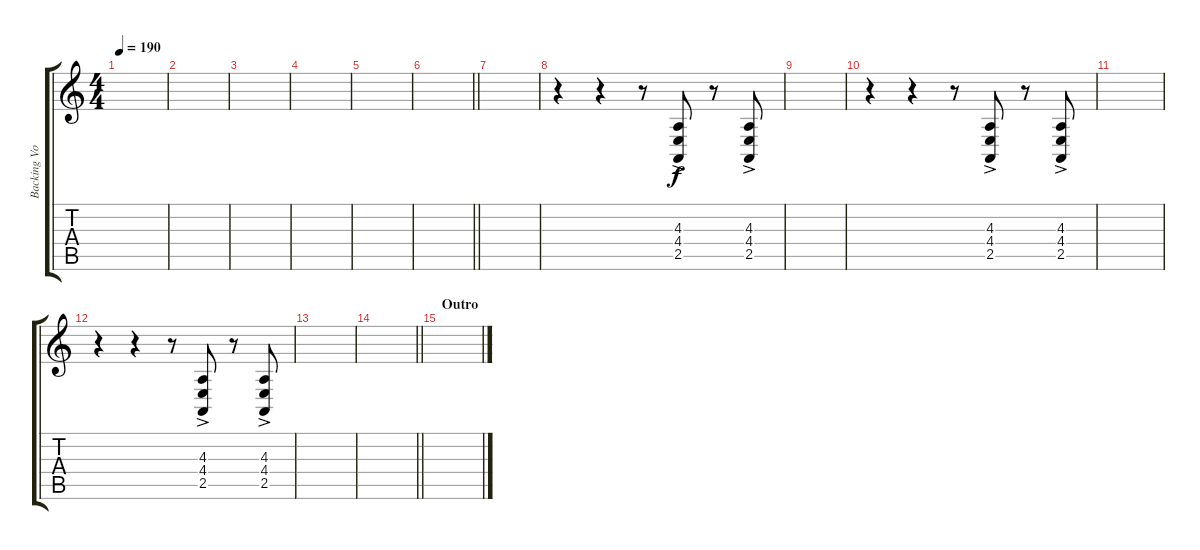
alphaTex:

\track ("Backing Vocals" "Backing Vo") {instrument lead6voice}
\staff {score tabs}
\tuning (D4 A3 F3 C3 G2 D2) {hide}
\ts (4 4)
\tempo 190
\clef g2
\ks c
|
|
|
|
|
\barLineRight lightlight
|
\section ("" "")
|
r.4 r.4 r.8 (4.3{ac} 4.4{ac} 2.5{ac}).8 r.8 (4.3{ac} 4.4{ac} 2.5{ac}).8 |
|
r.4 r.4 r.8 (4.3{ac} 4.4{ac} 2.5{ac}).8 r.8 (4.3{ac} 4.4{ac} 2.5{ac}).8 |
|
r.4 r.4 r.8 (4.3{ac} 4.4{ac} 2.5{ac}).8 r.8 (4.3{ac} 4.4{ac} 2.5{ac}).8 |
|
\barLineRight lightlight
|
\section ("" "Outro")
